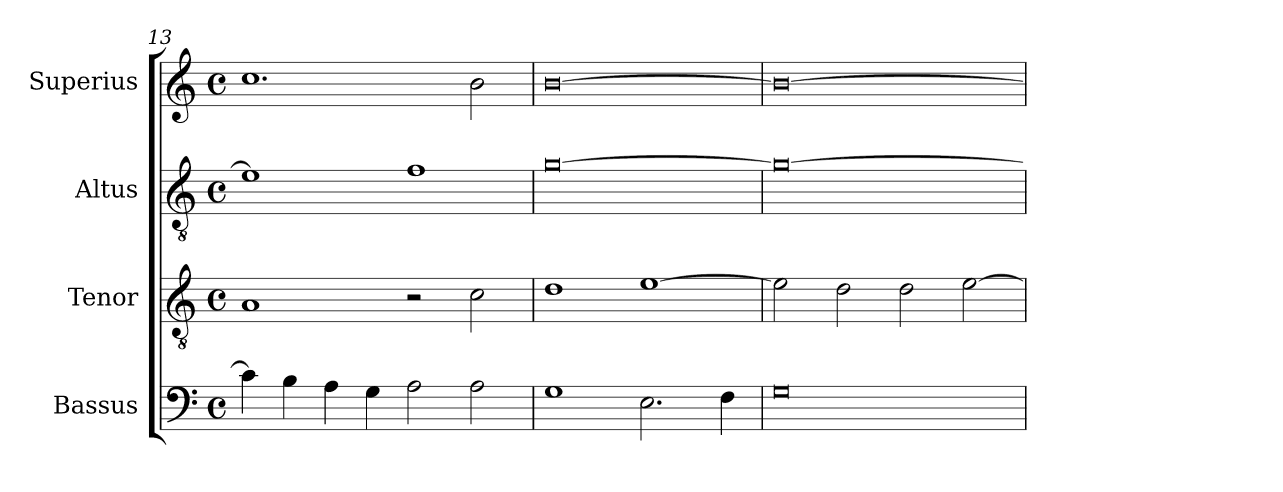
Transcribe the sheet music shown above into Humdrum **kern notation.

**kern	**kern	**kern	**kern
*part4	*part3	*part2	*part1
*staff4	*staff3	*staff2	*staff1
*I"Bassus	*I"Tenor	*I"Altus	*I"Superius
*I'B.	*I'T.	*	*I'S.
*clefF4	*clefGv2	*clefGv2	*clefG2
*	*ITrd7c12	*ITrd7c12	*
*k[]	*k[]	*k[]	*k[]
*C:	*C:	*C:	*C:
*M4/4	*M4/4	*M4/4	*M4/4
*met(c)	*met(c)	*met(c)	*met(c)
=13	=13	=13	=13
4ci\]	1AAi	1Ei]	1.cci
4Bi\	.	.	.
4Ai\	.	.	.
4Gi\	.	.	.
2Ai\	2r	1Fi	.
2Ai\	2Ci\	.	2bi\
!!LO:PB:g=z
=14	=14	=14	=14
1Gi	1Di	[>0Gi	[>0bi
2.Ei\	[>1Ei	.	.
4Fi\	.	.	.
=15	=15	=15	=15
0Gi	2Ei\]	0Gi_>	0bi_>
.	2Di\	.	.
.	2Di\	.	.
.	[>2Ei\	.	.
=	=	=	=
*-	*-	*-	*-
